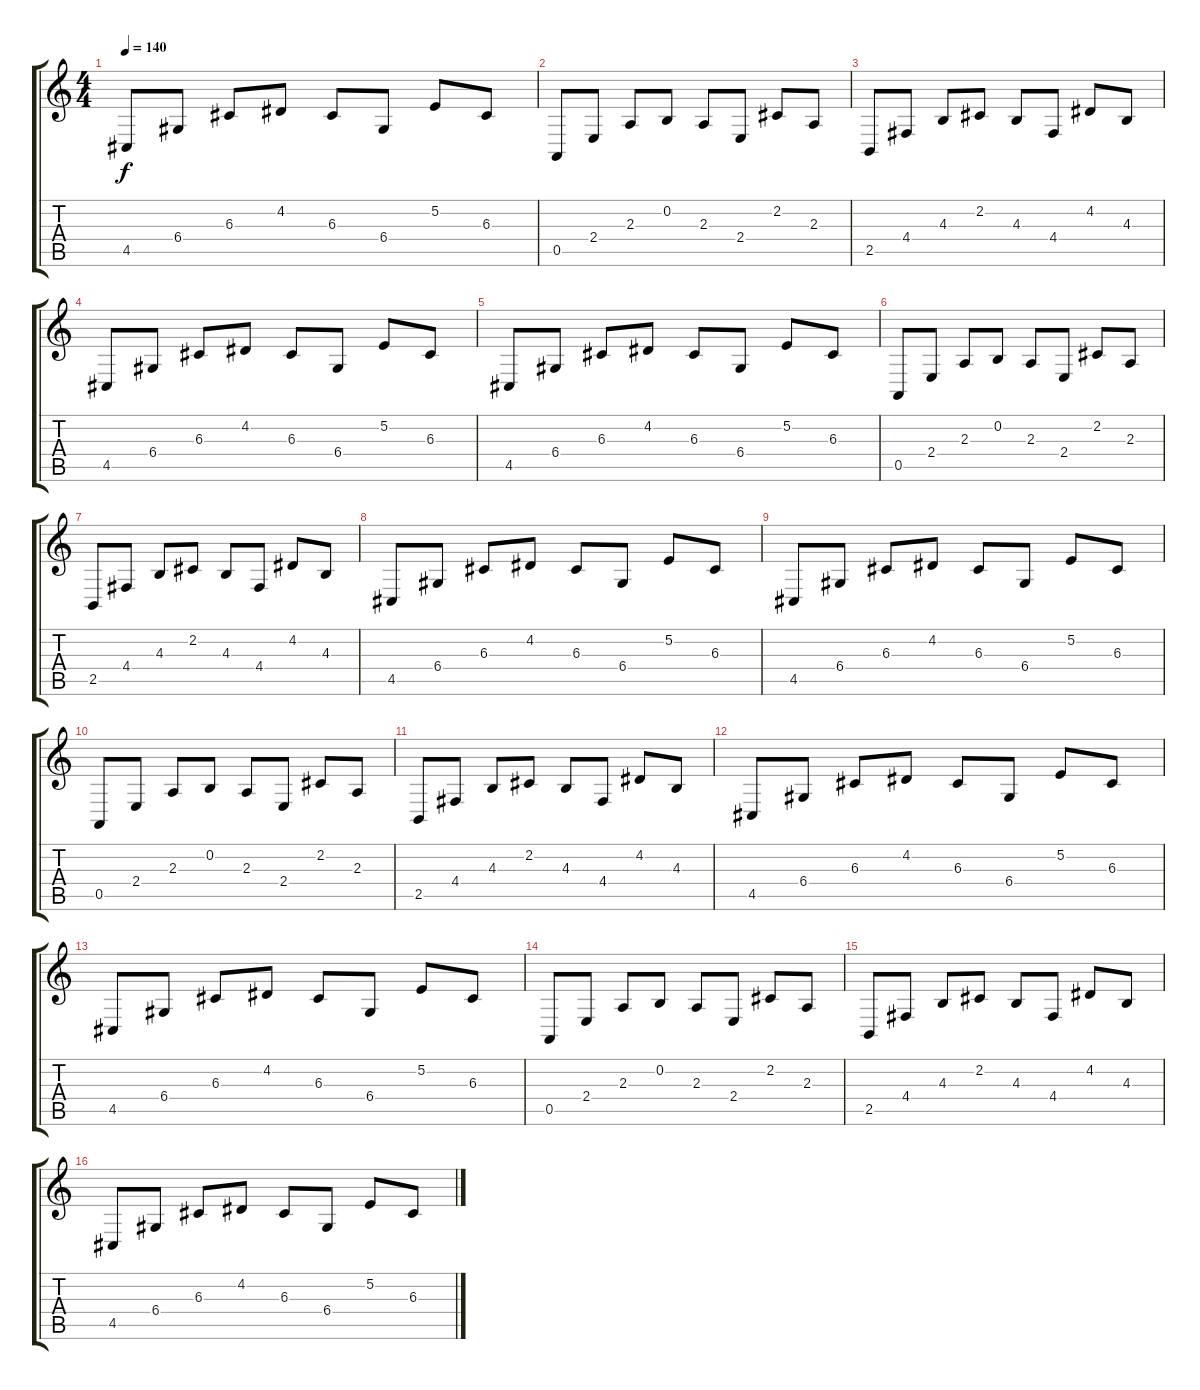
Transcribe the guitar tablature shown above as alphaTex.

\track "" {instrument stringensemble1}
\staff {score tabs}
\tuning (E4 B3 G3 D3 A2 E2) {hide}
\ts (4 4)
\tempo 140
\clef g2
\ks c
4.5.8{dy f} 6.4.8 6.3.8 4.2.8 6.3.8 6.4.8 5.2.8 6.3.8 |
0.5.8 2.4.8 2.3.8 0.2.8 2.3.8 2.4.8 2.2.8 2.3.8 |
2.5.8 4.4.8 4.3.8 2.2.8 4.3.8 4.4.8 4.2.8 4.3.8 |
4.5.8 6.4.8 6.3.8 4.2.8 6.3.8 6.4.8 5.2.8 6.3.8 |
4.5.8 6.4.8 6.3.8 4.2.8 6.3.8 6.4.8 5.2.8 6.3.8 |
0.5.8 2.4.8 2.3.8 0.2.8 2.3.8 2.4.8 2.2.8 2.3.8 |
2.5.8 4.4.8 4.3.8 2.2.8 4.3.8 4.4.8 4.2.8 4.3.8 |
4.5.8 6.4.8 6.3.8 4.2.8 6.3.8 6.4.8 5.2.8 6.3.8 |
4.5.8 6.4.8 6.3.8 4.2.8 6.3.8 6.4.8 5.2.8 6.3.8 |
0.5.8 2.4.8 2.3.8 0.2.8 2.3.8 2.4.8 2.2.8 2.3.8 |
2.5.8 4.4.8 4.3.8 2.2.8 4.3.8 4.4.8 4.2.8 4.3.8 |
4.5.8 6.4.8 6.3.8 4.2.8 6.3.8 6.4.8 5.2.8 6.3.8 |
4.5.8 6.4.8 6.3.8 4.2.8 6.3.8 6.4.8 5.2.8 6.3.8 |
0.5.8 2.4.8 2.3.8 0.2.8 2.3.8 2.4.8 2.2.8 2.3.8 |
2.5.8 4.4.8 4.3.8 2.2.8 4.3.8 4.4.8 4.2.8 4.3.8 |
4.5.8 6.4.8 6.3.8 4.2.8 6.3.8 6.4.8 5.2.8 6.3.8
